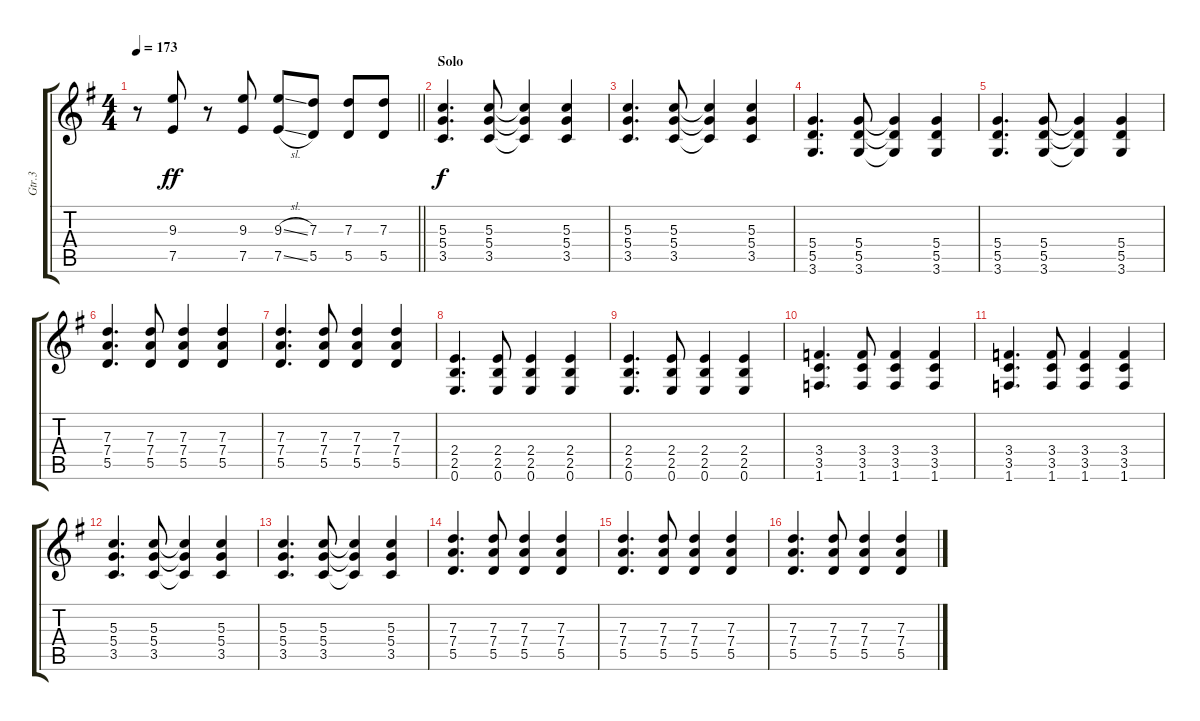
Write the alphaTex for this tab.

\track ("Gtr.3" "Gtr.3") {instrument electricguitarclean}
\staff {score tabs}
\tuning (E4 B3 G3 D3 A2 E2) {hide}
\ts (4 4)
\tempo 173
\clef g2
\barLineRight lightlight
\ks g
r.8{dy ff} (9.3 7.5).8 r.8 (9.3 7.5).8 (9.3{sl} 7.5{sl}).8 (7.3 5.5).8 (7.3 5.5).8 (7.3 5.5).8 |
\section ("" "Solo")
(5.3 5.4 3.5).4{d dy f} (5.3 5.4 3.5).8 (5.3{t} 5.4{t} 3.5{t}).4 (5.3 5.4 3.5).4 |
(5.3 5.4 3.5).4{d} (5.3 5.4 3.5).8 (5.3{t} 5.4{t} 3.5{t}).4 (5.3 5.4 3.5).4 |
(5.4 5.5 3.6).4{d} (5.4 5.5 3.6).8 (5.4{t} 5.5{t} 3.6{t}).4 (5.4 5.5 3.6).4 |
(5.4 5.5 3.6).4{d} (5.4 5.5 3.6).8 (5.4{t} 5.5{t} 3.6{t}).4 (5.4 5.5 3.6).4 |
(7.3 7.4 5.5).4{d} (7.3 7.4 5.5).8 (7.3 7.4 5.5).4 (7.3 7.4 5.5).4 |
(7.3 7.4 5.5).4{d} (7.3 7.4 5.5).8 (7.3 7.4 5.5).4 (7.3 7.4 5.5).4 |
(2.4 2.5 0.6).4{d} (2.4 2.5 0.6).8 (2.4 2.5 0.6).4 (2.4 2.5 0.6).4 |
(2.4 2.5 0.6).4{d} (2.4 2.5 0.6).8 (2.4 2.5 0.6).4 (2.4 2.5 0.6).4 |
(3.4 3.5 1.6).4{d} (3.4 3.5 1.6).8 (3.4 3.5 1.6).4 (3.4 3.5 1.6).4 |
(3.4 3.5 1.6).4{d} (3.4 3.5 1.6).8 (3.4 3.5 1.6).4 (3.4 3.5 1.6).4 |
(5.3 5.4 3.5).4{d} (5.3 5.4 3.5).8 (5.3{t} 5.4{t} 3.5{t}).4 (5.3 5.4 3.5).4 |
(5.3 5.4 3.5).4{d} (5.3 5.4 3.5).8 (5.3{t} 5.4{t} 3.5{t}).4 (5.3 5.4 3.5).4 |
(7.3 7.4 5.5).4{d} (7.3 7.4 5.5).8 (7.3 7.4 5.5).4 (7.3 7.4 5.5).4 |
(7.3 7.4 5.5).4{d} (7.3 7.4 5.5).8 (7.3 7.4 5.5).4 (7.3 7.4 5.5).4 |
(7.3 7.4 5.5).4{d} (7.3 7.4 5.5).8 (7.3 7.4 5.5).4 (7.3 7.4 5.5).4
